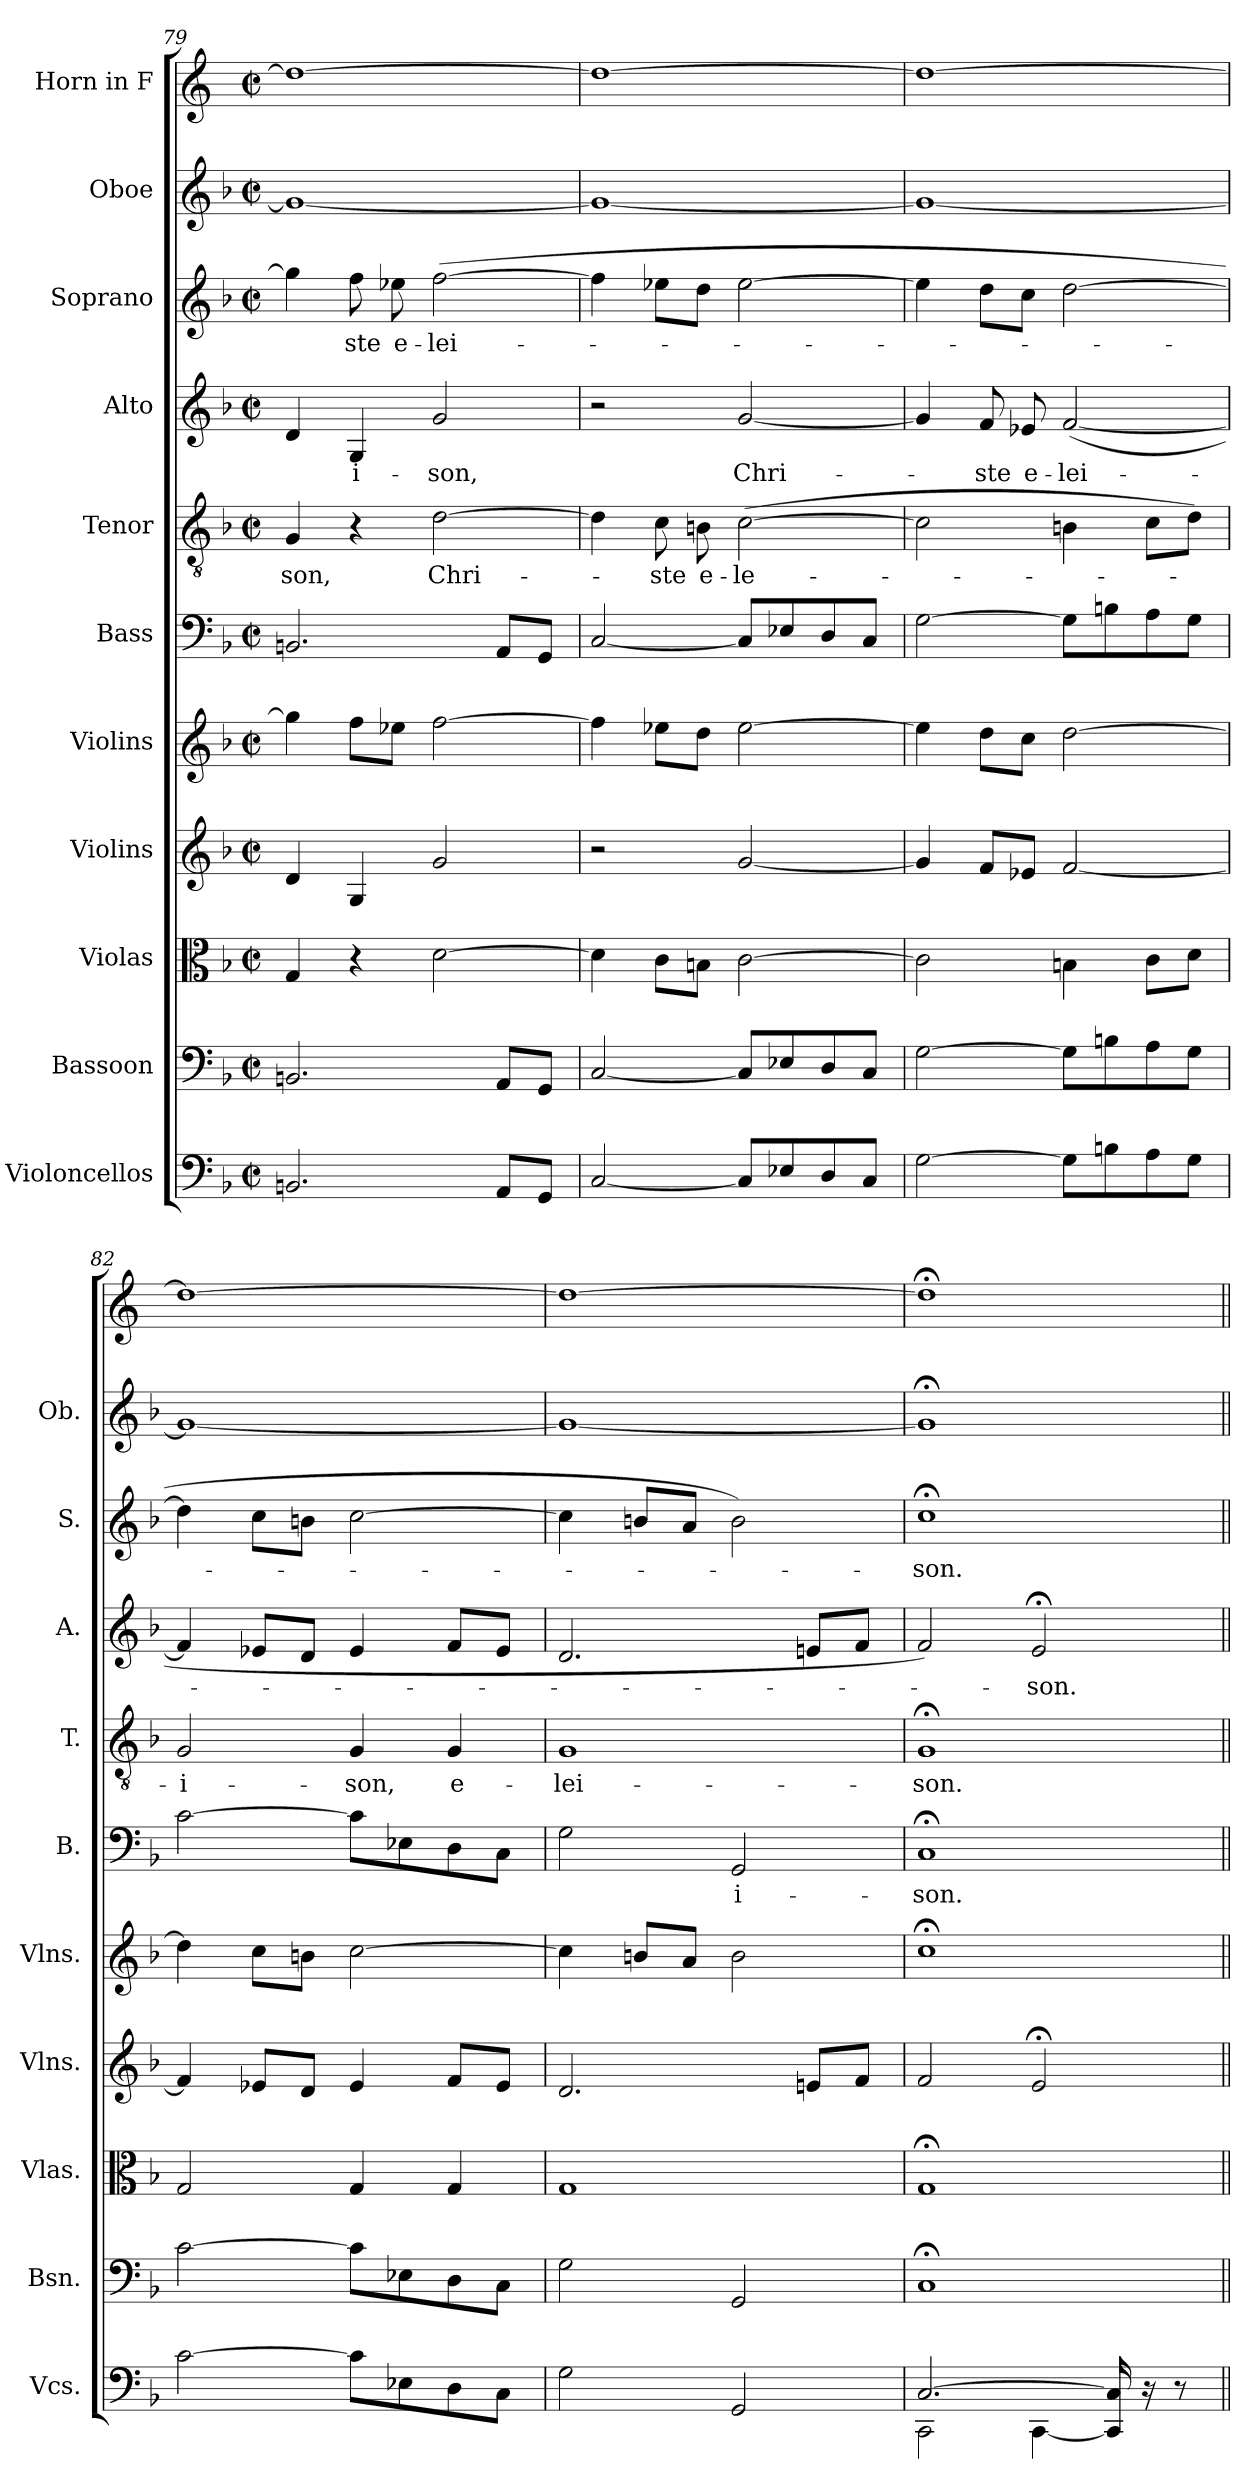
**kern	**kern	**kern	**kern	**kern	**kern	**text	**kern	**text	**kern	**text	**kern	**text	**kern	**kern
*part11	*part10	*part9	*part8	*part7	*part6	*part6	*part5	*part5	*part4	*part4	*part3	*part3	*part2	*part1
*staff11	*staff10	*staff9	*staff8	*staff7	*staff6	*staff6	*staff5	*staff5	*staff4	*staff4	*staff3	*staff3	*staff2	*staff1
*I"Violoncellos	*I"Bassoon	*I"Violas	*I"Violins	*I"Violins	*I"Bass	*	*I"Tenor	*	*I"Alto	*	*I"Soprano	*	*I"Oboe	*I"Horn in F
*I'Vcs.	*I'Bsn.	*I'Vlas.	*I'Vlns.	*I'Vlns.	*I'B.	*	*I'T.	*	*I'A.	*	*I'S.	*	*I'Ob.	*
*clefF4	*clefF4	*clefC3	*clefG2	*clefG2	*clefF4	*	*clefGv2	*	*clefG2	*	*clefG2	*	*clefG2	*clefG2
*	*	*	*	*	*	*	*	*	*	*	*	*	*	*ITrd4c7
*k[b-]	*k[b-]	*k[b-]	*k[b-]	*k[b-]	*k[b-]	*	*k[b-]	*	*k[b-]	*	*k[b-]	*	*k[b-]	*k[b-]
*M2/2	*M2/2	*M2/2	*M2/2	*M2/2	*M2/2	*	*M2/2	*	*M2/2	*	*M2/2	*	*M2/2	*M2/2
*met(c|)	*met(c|)	*met(c|)	*met(c|)	*met(c|)	*met(c|)	*	*met(c|)	*	*met(c|)	*	*met(c|)	*	*met(c|)	*met(c|)
=79	=79	=79	=79	=79	=79	=79	=79	=79	=79	=79	=79	=79	=79	=79
!	!	!	!	!	!	!	!	!LO:LY:b	!	!	!	!	!	!
2.BBn/	2.BBn/	4G/	4d/	4gg\]	2.BBn/	.	4G/	-son,	4d/	.	4gg\]	.	1g_	1g_
!	!	!	!	!	!	!	!	!	!	!LO:LY:b	!	!LO:LY:b	!	!
.	.	4r	4G/	8ff\L	.	.	4r	.	4G/	-i-	8ff\	-ste	.	.
!	!	!	!	!	!	!	!	!	!	!	!	!LO:LY:b	!	!
.	.	.	.	8ee-X\J	.	.	.	.	.	.	8ee-X\	e-	.	.
!	!	!	!	!	!	!	!	!LO:LY:b	!	!LO:LY:b	!	!LO:LY:b	!	!
.	.	[2d\	2g/	[2ff\	.	.	[2d\	Chri-	2g/	-son,	(>[2ff\	-lei-	.	.
8AA/L	8AA/L	.	.	.	8AA/L	.	.	.	.	.	.	.	.	.
8GG/J	8GG/J	.	.	.	8GG/J	.	.	.	.	.	.	.	.	.
=80	=80	=80	=80	=80	=80	=80	=80	=80	=80	=80	=80	=80	=80	=80
[2C/	[2C/	4d\]	2r	4ff\]	[2C/	.	4d\]	.	2r	.	4ff\]	.	1g_	1g_
!	!	!	!	!	!	!	!	!LO:LY:b	!	!	!	!	!	!
.	.	8c\L	.	8ee-X\L	.	.	8c\	-ste	.	.	8ee-X\L	.	.	.
!	!	!	!	!	!	!	!	!LO:LY:b	!	!	!	!	!	!
.	.	8Bn\J	.	8dd\J	.	.	8Bn\	e-	.	.	8dd\J	.	.	.
!	!	!	!	!	!	!	!	!LO:LY:b	!	!LO:LY:b	!	!	!	!
8C/L]	8C/L]	[2c\	[2g/	[2ee-\	8C/L]	.	(>[2c\	-le-	[2g/	Chri-	[2ee-\	.	.	.
8E-X/	8E-X/	.	.	.	8E-X/	.	.	.	.	.	.	.	.	.
8D/	8D/	.	.	.	8D/	.	.	.	.	.	.	.	.	.
8C/J	8C/J	.	.	.	8C/J	.	.	.	.	.	.	.	.	.
=81	=81	=81	=81	=81	=81	=81	=81	=81	=81	=81	=81	=81	=81	=81
[2G\	[2G\	2c\]	4g/]	4ee-\]	[2G\	.	2c\]	.	4g/]	.	4ee-\]	.	1g_	1g_
!	!	!	!	!	!	!	!	!	!	!LO:LY:b	!	!	!	!
.	.	.	8f/L	8dd\L	.	.	.	.	8f/	-ste	8dd\L	.	.	.
!	!	!	!	!	!	!	!	!	!	!LO:LY:b	!	!	!	!
.	.	.	8e-X/J	8cc\J	.	.	.	.	8e-X/	e-	8cc\J	.	.	.
!	!	!	!	!	!	!	!	!	!	!LO:LY:b	!	!	!	!
8G\L]	8G\L]	4Bn\	[2f/	[2dd\	8G\L]	.	4Bn\	.	(<[2f/	-lei-	[2dd\	.	.	.
8Bn\	8Bn\	.	.	.	8Bn\	.	.	.	.	.	.	.	.	.
8A\	8A\	8c\L	.	.	8A\	.	8c\L	.	.	.	.	.	.	.
8G\J	8G\J	8d\J	.	.	8G\J	.	8d\J)	.	.	.	.	.	.	.
!!LO:LB:g=z
=82	=82	=82	=82	=82	=82	=82	=82	=82	=82	=82	=82	=82	=82	=82
!	!	!	!	!	!	!	!	!LO:LY:b	!	!	!	!	!	!
[2c\	[2c\	2G/	4f/]	4dd\]	[2c\	.	2G/	-i-	4f/]	.	4dd\]	.	1g_	1g_
.	.	.	8e-X/L	8cc\L	.	.	.	.	8e-X/L	.	8cc\L	.	.	.
.	.	.	8d/J	8bn\J	.	.	.	.	8d/J	.	8bn\J	.	.	.
!	!	!	!	!	!	!	!	!LO:LY:b	!	!	!	!	!	!
8c\L]	8c\L]	4G/	4e-/	[2cc\	8c\L]	.	4G/	-son,	4e-/	.	[2cc\	.	.	.
8E-X\	8E-X\	.	.	.	8E-X\	.	.	.	.	.	.	.	.	.
!	!	!	!	!	!	!	!	!LO:LY:b	!	!	!	!	!	!
8D\	8D\	4G/	8f/L	.	8D\	.	4G/	e-	8f/L	.	.	.	.	.
8C\J	8C\J	.	8e-/J	.	8C\J	.	.	.	8e-/J	.	.	.	.	.
=83	=83	=83	=83	=83	=83	=83	=83	=83	=83	=83	=83	=83	=83	=83
!	!	!	!	!	!	!	!	!LO:LY:b	!	!	!	!	!	!
2G\	2G\	1G	2.d/	4cc\]	2G\	.	1G	-lei-	2.d/	.	4cc\]	.	1g_	1g_
.	.	.	.	8bn/L	.	.	.	.	.	.	8bn/L	.	.	.
.	.	.	.	8a/J	.	.	.	.	.	.	8a/J	.	.	.
!	!	!	!	!	!	!LO:LY:b	!	!	!	!	!	!	!	!
2GG/	2GG/	.	.	2b\	2GG/	-i-	.	.	.	.	2b\)	.	.	.
.	.	.	8en/L	.	.	.	.	.	8en/L	.	.	.	.	.
.	.	.	8f/J	.	.	.	.	.	8f/J	.	.	.	.	.
=84	=84	=84	=84	=84	=84	=84	=84	=84	=84	=84	=84	=84	=84	=84
*^	*	*	*	*	*	*	*	*	*	*	*	*	*	*
!	!	!	!	!	!	!	!LO:LY:b	!	!LO:LY:b	!	!	!	!LO:LY:b	!	!
[2.C/	2CC\	1C;<	1G;<	2f/	1cc;<	1C;<	-son.	1G;<	-son.	2f/)	.	1cc;<	-son.	1g;<]	1g;<]
!	!	!	!	!	!	!	!	!	!	!	!LO:LY:b	!	!	!	!
.	[4CC\	.	.	2e;</	.	.	.	.	.	2e;</	-son.	.	.	.	.
16CC/] 16C/]	4ryy	.	.	.	.	.	.	.	.	.	.	.	.	.	.
16r	.	.	.	.	.	.	.	.	.	.	.	.	.	.	.
8r	.	.	.	.	.	.	.	.	.	.	.	.	.	.	.
*v	*v	*	*	*	*	*	*	*	*	*	*	*	*	*	*
=||	=||	=||	=||	=||	=||	=||	=||	=||	=||	=||	=||	=||	=||	=||
*-	*-	*-	*-	*-	*-	*-	*-	*-	*-	*-	*-	*-	*-	*-
